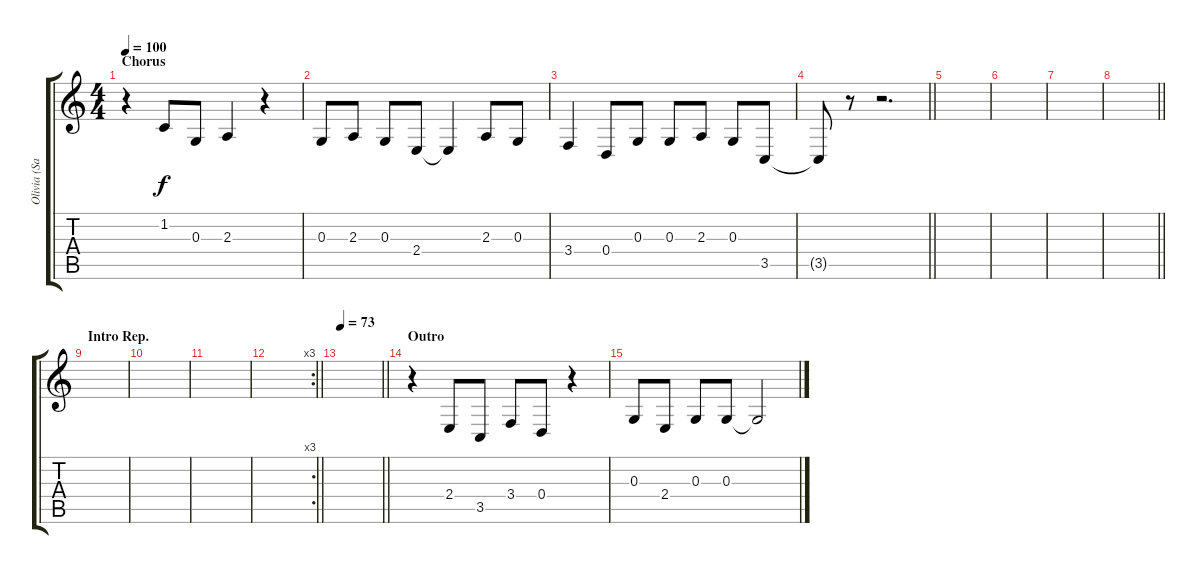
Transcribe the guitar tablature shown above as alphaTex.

\track ("Olivia (Sandy)" "Olivia (Sa") {instrument altosax}
\staff {score tabs}
\tuning (E4 B3 G3 D3 A2 E2) {hide}
\ts (4 4)
\section ("" "Chorus")
\tempo 100
\clef g2
\ks c
r.4{dy f} 1.2.8 0.3.8 2.3.4 r.4 |
0.3.8 2.3.8 0.3.8 2.4.8 2.4{t}.4 2.3.8 0.3.8 |
3.4.4 0.4.8 0.3.8 0.3.8 2.3.8 0.3.8 3.5.8 |
\barLineRight lightlight
3.5{t}.8 r.8 r.2{d} |
|
|
|
\barLineRight lightlight
|
\section ("" "Intro Rep.")
|
|
|
\rc 3
\barLineRight lightlight
|
\tempo 73
\barLineRight lightlight
|
\section ("" "Outro")
r.4 2.4.8 3.5.8 3.4.8 0.4.8 r.4 |
0.3.8 2.4.8 0.3.8 0.3.8 0.3{t}.2
